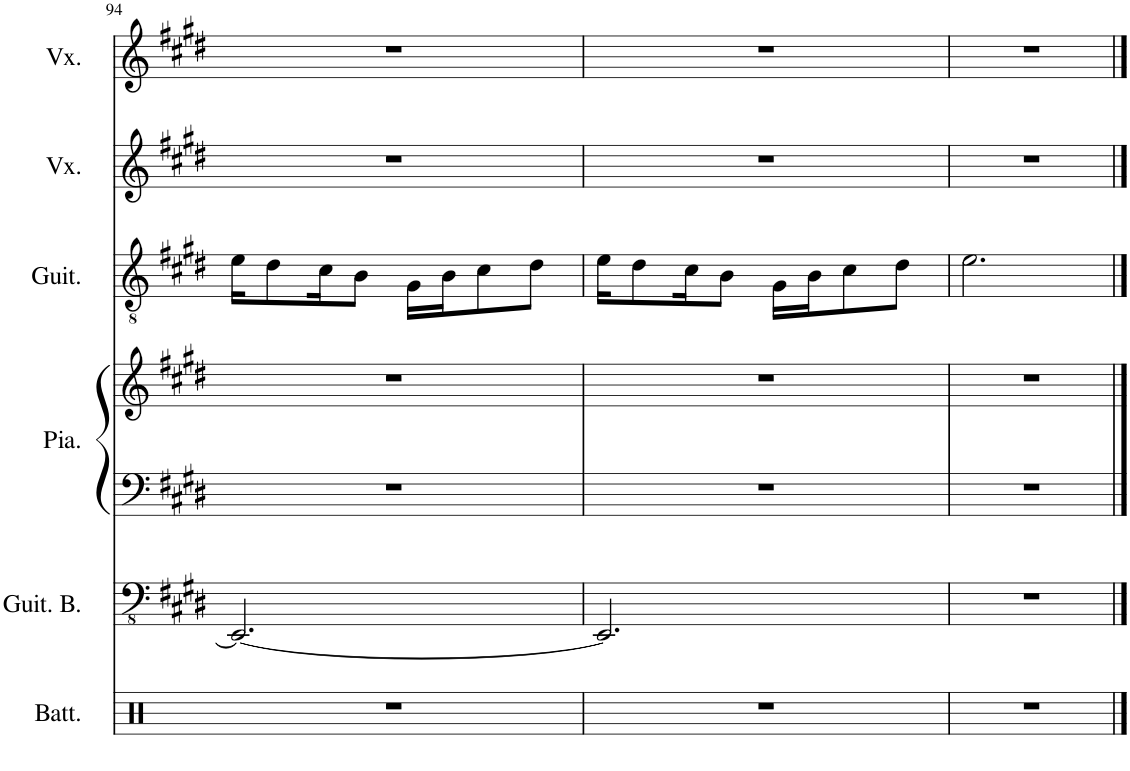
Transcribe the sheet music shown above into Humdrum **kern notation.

**kern	**kern	**kern	**kern	**kern	**kern	**kern
*part6	*part5	*part4	*part4	*part3	*part2	*part1
*staff7	*staff6	*staff5	*staff4	*staff3	*staff2	*staff1
*I"Batterie	*I"Guitare basse	*I"Piano	*	*I"Guitare classique	*I"Voix	*I"Voix
*I'Batt.	*I'Guit. B.	*I'Pia.	*	*I'Guit.	*I'Vx.	*I'Vx.
!!LO:PB:g=z
*clefX	*clefFv4	*clefF4	*clefG2	*clefGv2	*clefG2	*clefG2
*k[]	*k[f#c#g#d#]	*k[f#c#g#d#]	*k[f#c#g#d#]	*k[f#c#g#d#]	*k[f#c#g#d#]	*k[f#c#g#d#]
*M6/8	*M6/8	*M6/8	*M6/8	*M6/8	*M6/8	*M6/8
=94	=94	=94	=94	=94	=94	=94
2.r	2.EEE/_	2.r	2.r	16e\KL	2.r	2.r
.	.	.	.	8d#\	.	.
.	.	.	.	16c#\K	.	.
.	.	.	.	8B\J	.	.
.	.	.	.	16G#\LL	.	.
.	.	.	.	16B\J	.	.
.	.	.	.	8c#\	.	.
.	.	.	.	8d#\J	.	.
=95	=95	=95	=95	=95	=95	=95
2.r	2.EEE/]	2.r	2.r	16e\KL	2.r	2.r
.	.	.	.	8d#\	.	.
.	.	.	.	16c#\K	.	.
.	.	.	.	8B\J	.	.
.	.	.	.	16G#\LL	.	.
.	.	.	.	16B\J	.	.
.	.	.	.	8c#\	.	.
.	.	.	.	8d#\J	.	.
=96	=96	=96	=96	=96	=96	=96
2.r	2.r	2.r	2.r	2.e\	2.r	2.r
==	==	==	==	==	==	==
*-	*-	*-	*-	*-	*-	*-
